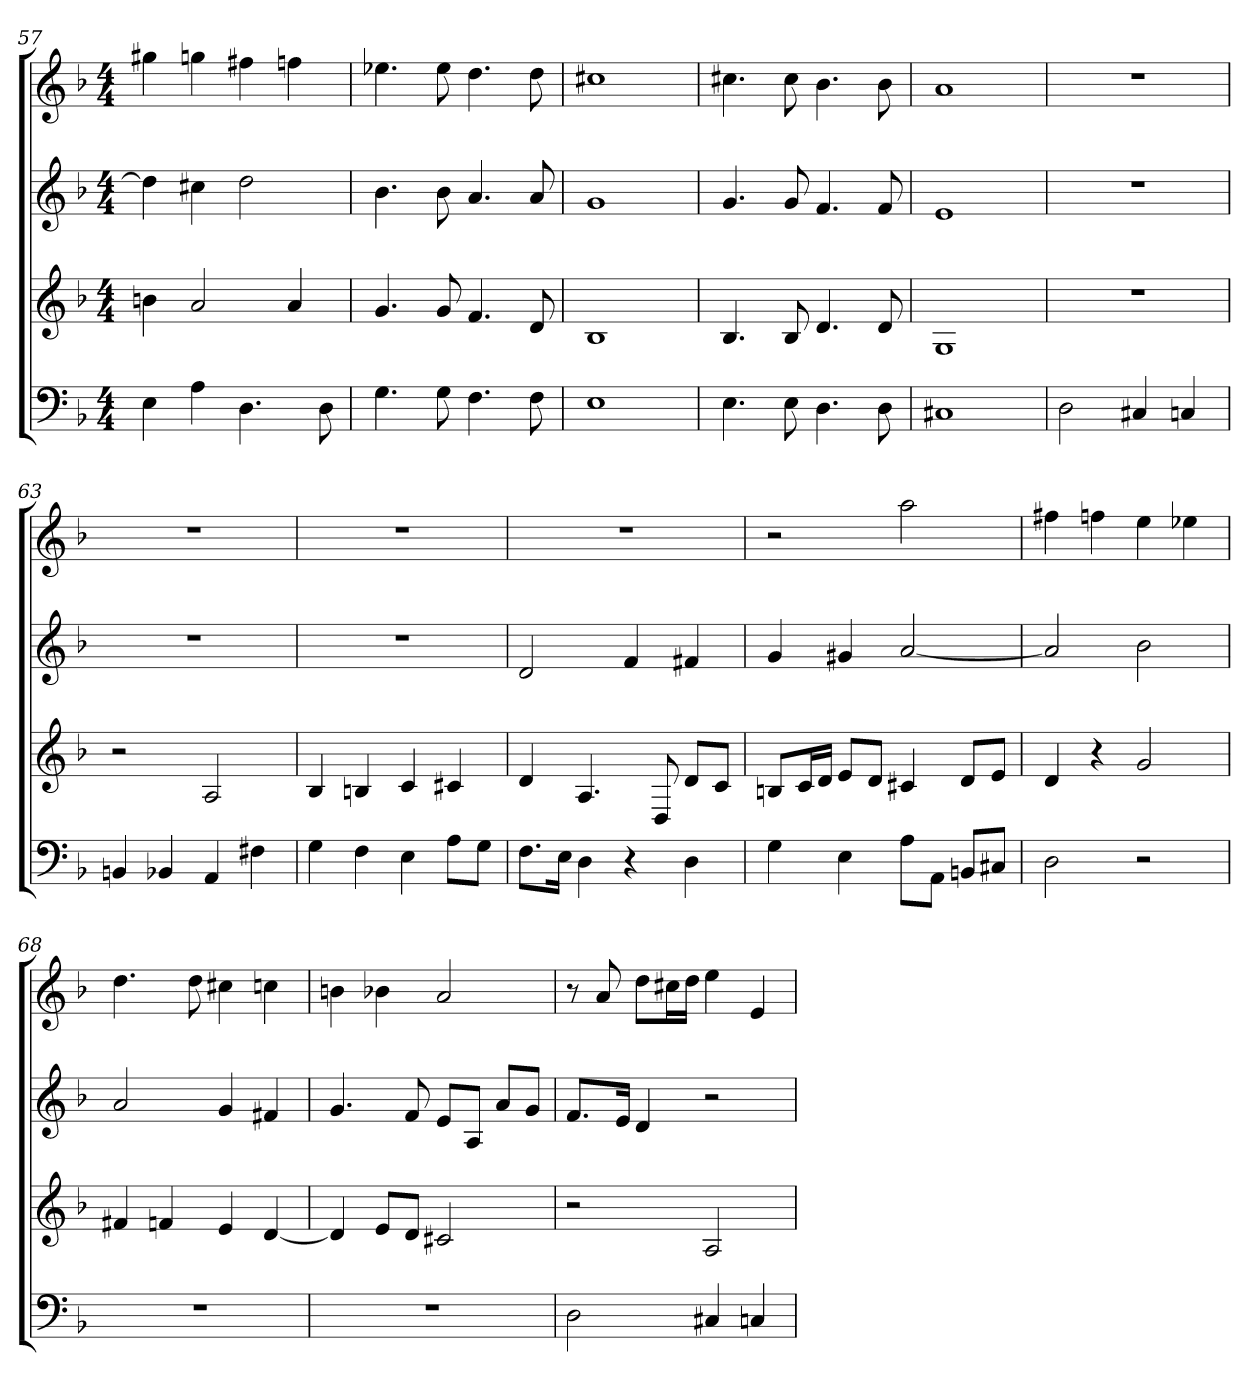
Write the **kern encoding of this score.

**kern	**kern	**kern	**kern
*part4	*part3	*part2	*part1
*staff4	*staff3	*staff2	*staff1
*k[b-]	*k[b-]	*k[b-]	*k[b-]
*d:	*d:	*d:	*d:
*M4/4	*M4/4	*M4/4	*M4/4
=57	=57	=57	=57
4E	4bn	4dd]	4gg#X
4A	2a	4cc#X	4ggn
4.D	.	2dd	4ff#X
.	4a	.	4ffn
8D	.	.	.
=58	=58	=58	=58
4.G	4.g	4.b-	4.ee-X
8G	8g	8b-	8ee-
4.F	4.f	4.a	4.dd
8F	8d	8a	8dd
=59	=59	=59	=59
1E	1B-	1g	1cc#X
=60	=60	=60	=60
4.E	4.B-	4.g	4.cc#X
8E	8B-	8g	8cc#
4.D	4.d	4.f	4.b-
8D	8d	8f	8b-
=61	=61	=61	=61
1C#X	1G	1e	1a
=62	=62	=62	=62
2D	1r	1r	1r
4C#X	.	.	.
4Cn	.	.	.
=63	=63	=63	=63
4BBn	2r	1r	1r
4BB-X	.	.	.
4AA	2A	.	.
4F#X	.	.	.
=64	=64	=64	=64
4G	4B-	1r	1r
4F	4Bn	.	.
4E	4c	.	.
8AL	4c#X	.	.
8GJ	.	.	.
=65	=65	=65	=65
8.FL	4d	2d	1r
16EJk	.	.	.
4D	4.A	.	.
4r	.	4f	.
.	8D	.	.
4D	8dL	4f#X	.
.	8cJ	.	.
=66	=66	=66	=66
4G	8BnL	4g	2r
.	16cL	.	.
.	16dJJ	.	.
4E	8eL	4g#X	.
.	8dJ	.	.
8AL	4c#X	[2a	2aa
8AAJ	.	.	.
8BBnL	8dL	.	.
8C#XJ	8eJ	.	.
=67	=67	=67	=67
2D	4d	2a]	4ff#X
.	4r	.	4ffn
2r	2g	2b-	4ee
.	.	.	4ee-X
=68	=68	=68	=68
1r	4f#X	2a	4.dd
.	4fn	.	.
.	.	.	8dd
.	4e	4g	4cc#X
.	[4d	4f#X	4ccn
=69	=69	=69	=69
1r	4d]	4.g	4bn
.	8eL	.	4b-X
.	8dJ	8f	.
.	2c#X	8eL	2a
.	.	8AJ	.
.	.	8aL	.
.	.	8gJ	.
=70	=70	=70	=70
2D	2r	8.fL	8r
.	.	.	8a
.	.	16eJk	.
.	.	4d	8ddL
.	.	.	16cc#XL
.	.	.	16ddJJ
4C#X	2A	2r	4ee
4Cn	.	.	4e
=	=	=	=
*-	*-	*-	*-
